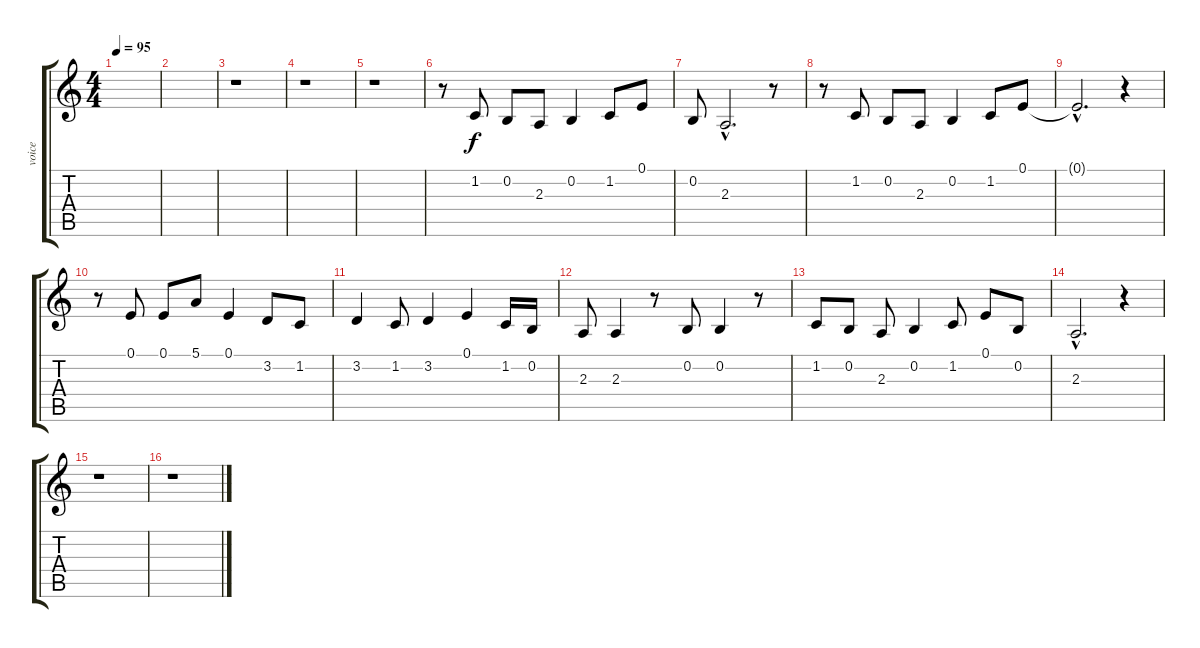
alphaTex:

\track ("voice" "voice") {instrument violin}
\staff {score tabs}
\tuning (E4 B3 G3 D3 A2 E2) {hide}
\ts (4 4)
\tempo 95
\clef g2
\ks c
|
|
r.1 |
r.1 |
r.1 |
r.8 1.2.8 0.2.8 2.3.8 0.2.4 1.2.8 0.1.8 |
0.2.8 2.3{hac}.2{d} r.8 |
r.8 1.2.8 0.2.8 2.3.8 0.2.4 1.2.8 0.1.8 |
0.1{hac t}.2{d} r.4 |
r.8 0.1.8 0.1.8 5.1.8 0.1.4 3.2.8 1.2.8 |
3.2.4 1.2.8 3.2.4 0.1.4 1.2.16 0.2.16 |
2.3.8 2.3.4 r.8 0.2.8 0.2.4 r.8 |
1.2.8 0.2.8 2.3.8 0.2.4 1.2.8 0.1.8 0.2.8 |
2.3{hac}.2{d} r.4 |
r.1 |
r.1
